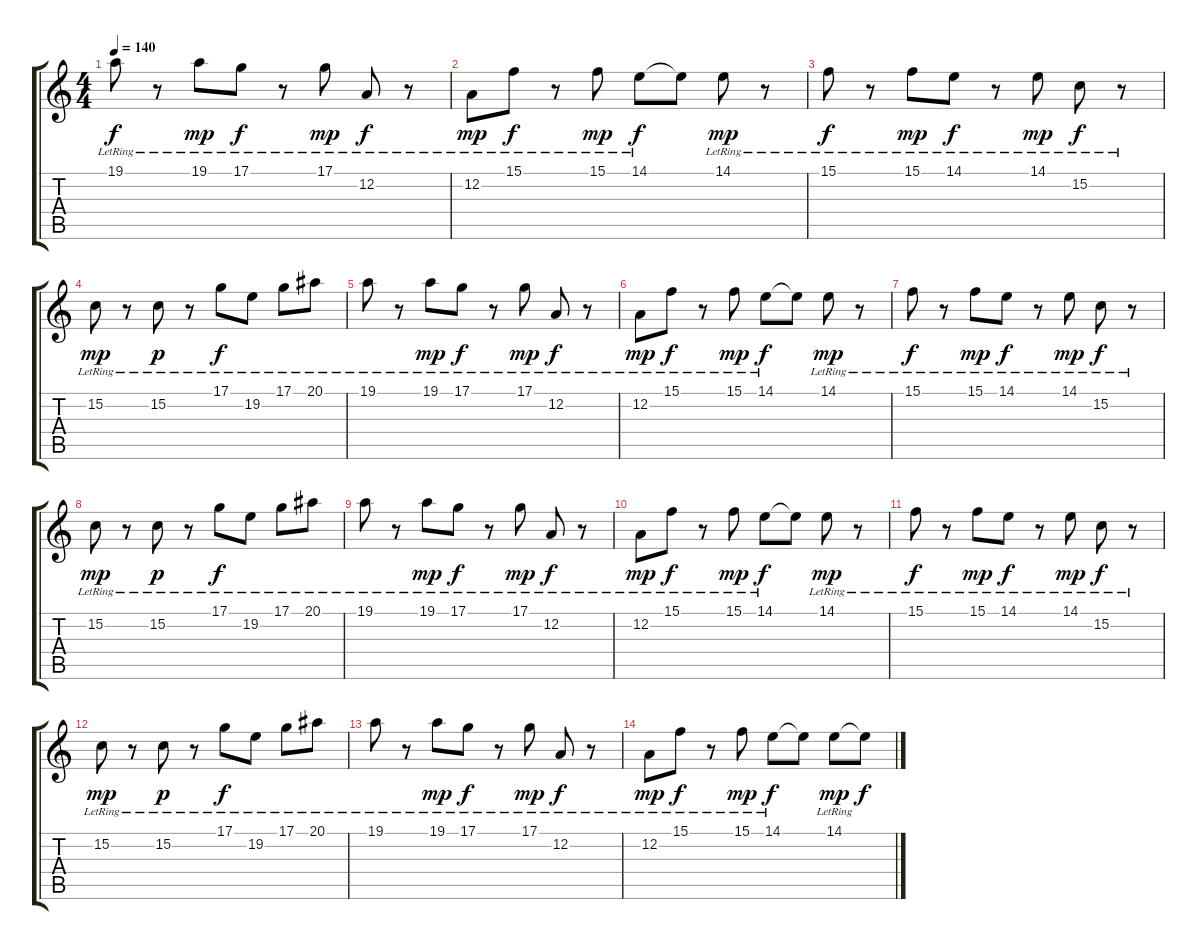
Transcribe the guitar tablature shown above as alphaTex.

\track "" {instrument brightacousticpiano}
\staff {score tabs}
\tuning (D4 A3 F3 C3 G2 D2) {hide}
\ts (4 4)
\tempo 140
\clef g2
\ks c
19.1{lr}.8{dy f} r.8 19.1{lr}.8{dy mp} 17.1{lr}.8{dy f} r.8 17.1{lr}.8{dy mp} 12.2{lr}.8{dy f} r.8 |
12.2{lr}.8{dy mp} 15.1{lr}.8{dy f} r.8 15.1{lr}.8{dy mp} 14.1{lr}.8{dy f} 14.1{t}.8 14.1{lr}.8{dy mp} r.8 |
15.1{lr}.8{dy f} r.8 15.1{lr}.8{dy mp} 14.1{lr}.8{dy f} r.8 14.1{lr}.8{dy mp} 15.2{lr}.8{dy f} r.8 |
15.2{lr}.8{dy mp} r.8 15.2{lr}.8{dy p} r.8 17.1{lr}.8{dy f} 19.2{lr}.8 17.1{lr}.8 20.1{lr}.8 |
19.1{lr}.8 r.8 19.1{lr}.8{dy mp} 17.1{lr}.8{dy f} r.8 17.1{lr}.8{dy mp} 12.2{lr}.8{dy f} r.8 |
12.2{lr}.8{dy mp} 15.1{lr}.8{dy f} r.8 15.1{lr}.8{dy mp} 14.1{lr}.8{dy f} 14.1{t}.8 14.1{lr}.8{dy mp} r.8 |
15.1{lr}.8{dy f} r.8 15.1{lr}.8{dy mp} 14.1{lr}.8{dy f} r.8 14.1{lr}.8{dy mp} 15.2{lr}.8{dy f} r.8 |
15.2{lr}.8{dy mp} r.8 15.2{lr}.8{dy p} r.8 17.1{lr}.8{dy f} 19.2{lr}.8 17.1{lr}.8 20.1{lr}.8 |
19.1{lr}.8 r.8 19.1{lr}.8{dy mp} 17.1{lr}.8{dy f} r.8 17.1{lr}.8{dy mp} 12.2{lr}.8{dy f} r.8 |
12.2{lr}.8{dy mp} 15.1{lr}.8{dy f} r.8 15.1{lr}.8{dy mp} 14.1{lr}.8{dy f} 14.1{t}.8 14.1{lr}.8{dy mp} r.8 |
15.1{lr}.8{dy f} r.8 15.1{lr}.8{dy mp} 14.1{lr}.8{dy f} r.8 14.1{lr}.8{dy mp} 15.2{lr}.8{dy f} r.8 |
15.2{lr}.8{dy mp} r.8 15.2{lr}.8{dy p} r.8 17.1{lr}.8{dy f} 19.2{lr}.8 17.1{lr}.8 20.1{lr}.8 |
19.1{lr}.8 r.8 19.1{lr}.8{dy mp} 17.1{lr}.8{dy f} r.8 17.1{lr}.8{dy mp} 12.2{lr}.8{dy f} r.8 |
12.2{lr}.8{dy mp} 15.1{lr}.8{dy f} r.8 15.1{lr}.8{dy mp} 14.1{lr}.8{dy f} 14.1{t}.8 14.1{lr}.8{dy mp} 14.1{t}.8{dy f}
